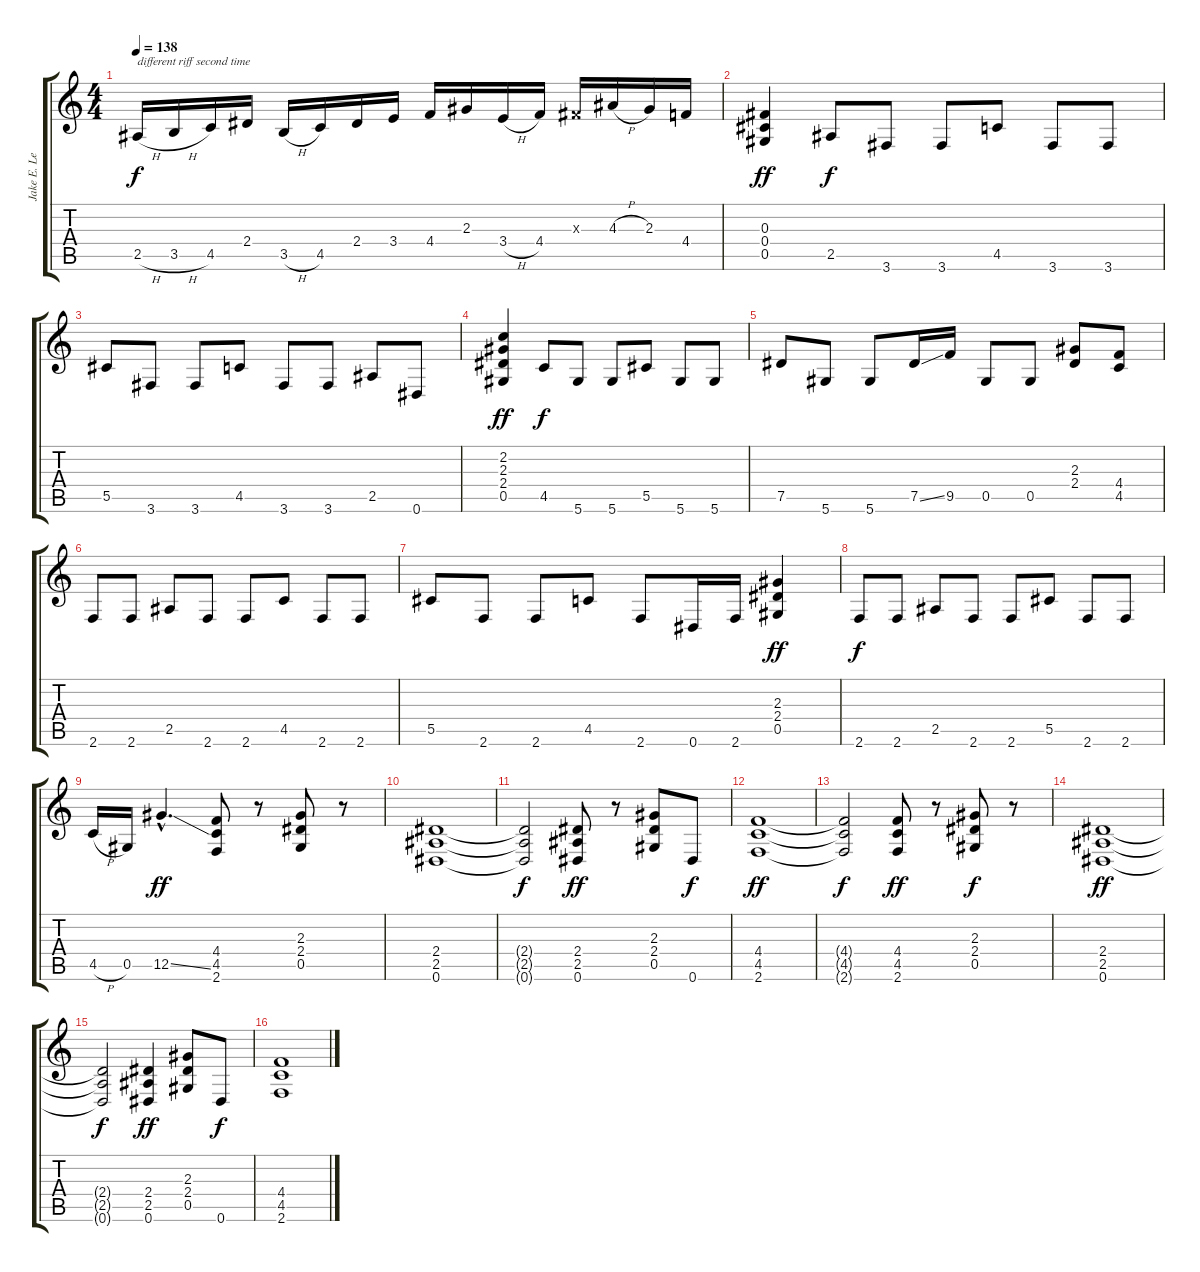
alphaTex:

\track ("Jake E. Lee" "Jake E. Le") {instrument overdrivenguitar}
\staff {score tabs}
\tuning (Eb4 Bb3 Gb3 Db3 Ab2 Eb2) {hide}
\ts (4 4)
\tempo 138
\clef g2
\ks c
2.5{h}.16{txt "different riff second time" dy f} 3.5{h}.16 4.5.16 2.4.16 3.5{h}.16 4.5.16 2.4.16 3.4.16 4.4.16 2.3.16 3.4{h}.16 4.4.16 0.3{x}.16 4.3{h}.16 2.3.16 4.4.16 |
(0.3 0.4 0.5).4{dy ff} 2.5.8{dy f} 3.6.8 3.6.8 4.5.8 3.6.8 3.6.8 |
5.5.8 3.6.8 3.6.8 4.5.8 3.6.8 3.6.8 2.5.8 0.6.8 |
(2.2 2.3 2.4 0.5).4{dy ff} 4.5.8{dy f} 5.6.8 5.6.8 5.5.8 5.6.8 5.6.8 |
7.5.8 5.6.8 5.6.8 7.5{ss}.16 9.5.16 0.5.8 0.5.8 (2.3 2.4).8 (4.4 4.5).8 |
2.6.8 2.6.8 2.5.8 2.6.8 2.6.8 4.5.8 2.6.8 2.6.8 |
5.5.8 2.6.8 2.6.8 4.5.8 2.6.8 0.6.16 2.6.16 (2.3 2.4 0.5).4{dy ff} |
2.6.8{dy f} 2.6.8 2.5.8 2.6.8 2.6.8 5.5.8 2.6.8 2.6.8 |
4.5{h}.16 0.5.16 12.5{ss hac}.4{d dy ff} (4.4 4.5 2.6).8 r.8 (2.3 2.4 0.5).8 r.8 |
(2.4 2.5 0.6).1 |
(2.4{t} 2.5{t} 0.6{t}).2{dy f} (2.4 2.5 0.6).8{dy ff} r.8 (2.3 2.4 0.5).8 0.6.8{dy f} |
(4.4 4.5 2.6).1{dy ff} |
(4.4{t} 4.5{t} 2.6{t}).2{dy f} (4.4 4.5 2.6).8{dy ff} r.8 (2.3 2.4 0.5).8{dy f} r.8 |
(2.4 2.5 0.6).1{dy ff} |
(2.4{t} 2.5{t} 0.6{t}).2{dy f} (2.4 2.5 0.6).4{dy ff} (2.3 2.4 0.5).8 0.6.8{dy f} |
(4.4 4.5 2.6).1
